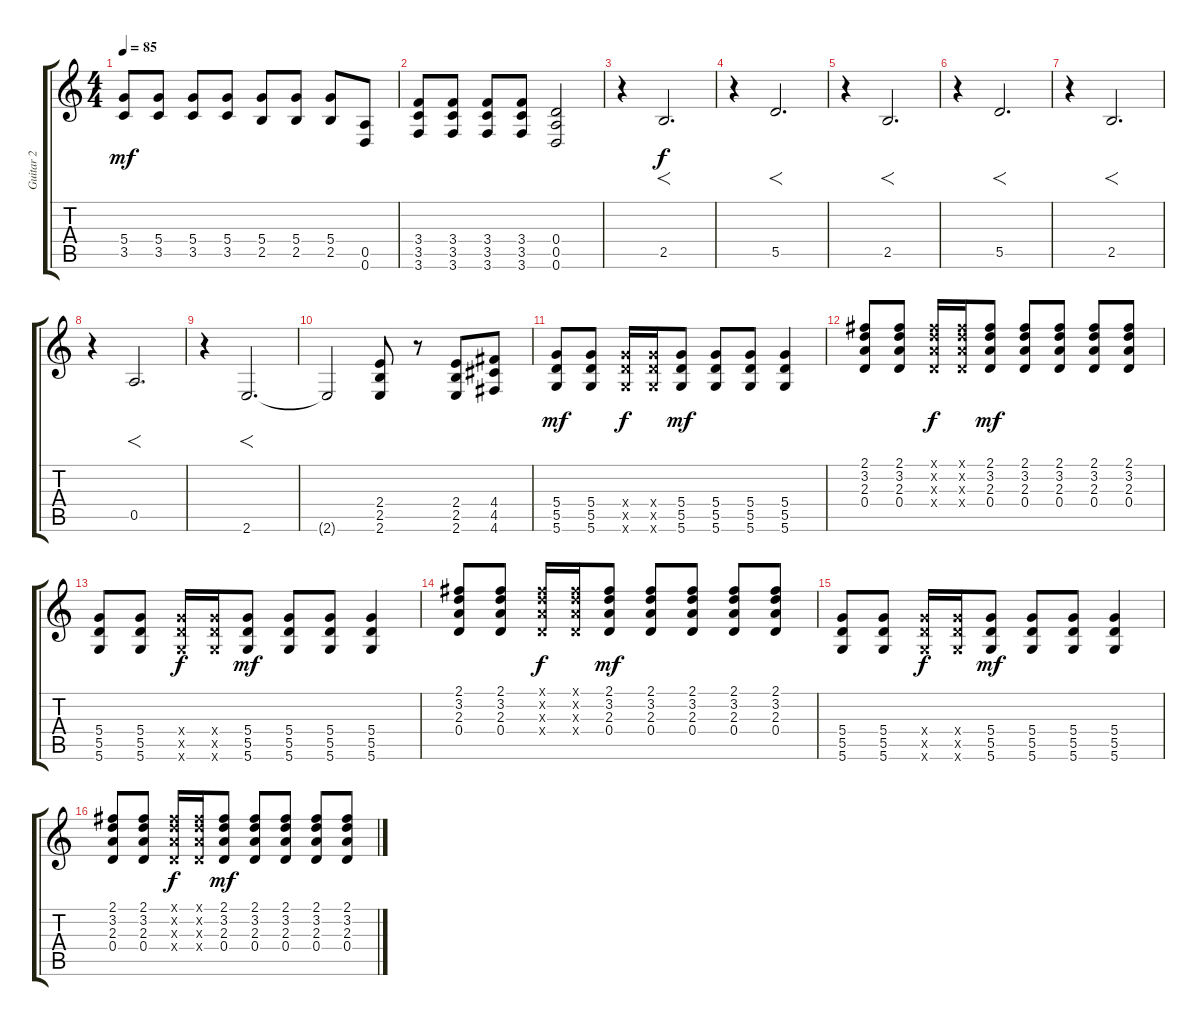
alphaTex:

\track ("Guitar 2" "Guitar 2") {instrument overdrivenguitar}
\staff {score tabs}
\tuning (E4 B3 G3 D3 A2 D2) {hide}
\ts (4 4)
\tempo 85
\clef g2
\ks c
(5.4 3.5).8{dy mf} (5.4 3.5).8 (5.4 3.5).8 (5.4 3.5).8 (5.4 2.5).8 (5.4 2.5).8 (5.4 2.5).8 (0.5 0.6).8 |
(3.4 3.5 3.6).8 (3.4 3.5 3.6).8 (3.4 3.5 3.6).8 (3.4 3.5 3.6).8 (0.4 0.5 0.6).2 |
r.4 2.5.2{f d dy f} |
r.4 5.5.2{f d} |
r.4 2.5.2{f d} |
r.4 5.5.2{f d} |
r.4 2.5.2{f d} |
r.4 0.5.2{f d} |
r.4 2.6.2{f d} |
2.6{t}.2 (2.4 2.5 2.6).8 r.8 (2.4 2.5 2.6).8 (4.4 4.5 4.6).8 |
(5.4 5.5 5.6).8{dy mf} (5.4 5.5 5.6).8 (5.4{x} 5.5{x} 5.6{x}).16{dy f} (5.4{x} 5.5{x} 5.6{x}).16 (5.4 5.5 5.6).8{dy mf} (5.4 5.5 5.6).8 (5.4 5.5 5.6).8 (5.4 5.5 5.6).4 |
(2.1 3.2 2.3 0.4).8 (2.1 3.2 2.3 0.4).8 (2.1{x} 3.2{x} 2.3{x} 0.4{x}).16{dy f} (2.1{x} 3.2{x} 2.3{x} 0.4{x}).16 (2.1 3.2 2.3 0.4).8{dy mf} (2.1 3.2 2.3 0.4).8 (2.1 3.2 2.3 0.4).8 (2.1 3.2 2.3 0.4).8 (2.1 3.2 2.3 0.4).8 |
(5.4 5.5 5.6).8 (5.4 5.5 5.6).8 (5.4{x} 5.5{x} 5.6{x}).16{dy f} (5.4{x} 5.5{x} 5.6{x}).16 (5.4 5.5 5.6).8{dy mf} (5.4 5.5 5.6).8 (5.4 5.5 5.6).8 (5.4 5.5 5.6).4 |
(2.1 3.2 2.3 0.4).8 (2.1 3.2 2.3 0.4).8 (2.1{x} 3.2{x} 2.3{x} 0.4{x}).16{dy f} (2.1{x} 3.2{x} 2.3{x} 0.4{x}).16 (2.1 3.2 2.3 0.4).8{dy mf} (2.1 3.2 2.3 0.4).8 (2.1 3.2 2.3 0.4).8 (2.1 3.2 2.3 0.4).8 (2.1 3.2 2.3 0.4).8 |
(5.4 5.5 5.6).8 (5.4 5.5 5.6).8 (5.4{x} 5.5{x} 5.6{x}).16{dy f} (5.4{x} 5.5{x} 5.6{x}).16 (5.4 5.5 5.6).8{dy mf} (5.4 5.5 5.6).8 (5.4 5.5 5.6).8 (5.4 5.5 5.6).4 |
(2.1 3.2 2.3 0.4).8 (2.1 3.2 2.3 0.4).8 (2.1{x} 3.2{x} 2.3{x} 0.4{x}).16{dy f} (2.1{x} 3.2{x} 2.3{x} 0.4{x}).16 (2.1 3.2 2.3 0.4).8{dy mf} (2.1 3.2 2.3 0.4).8 (2.1 3.2 2.3 0.4).8 (2.1 3.2 2.3 0.4).8 (2.1 3.2 2.3 0.4).8
